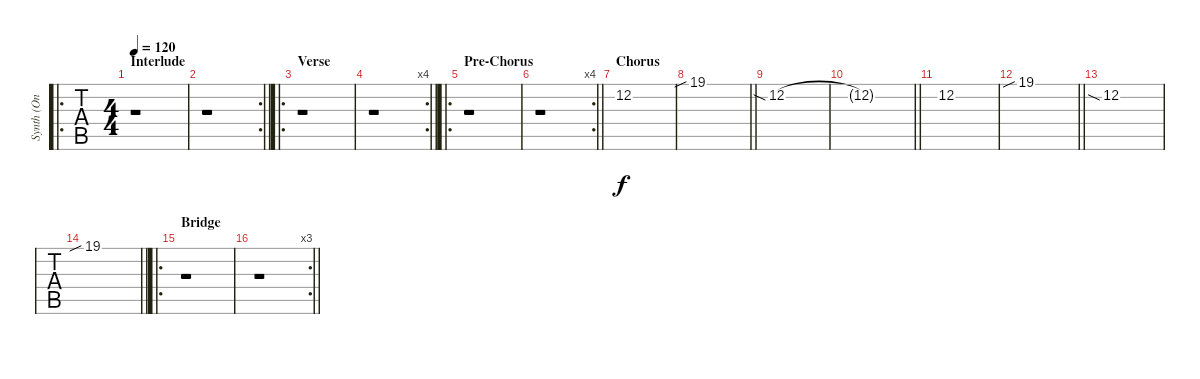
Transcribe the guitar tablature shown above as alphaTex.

\track ("Synth (On Nick McCarthy's Guitar)" "Synth (On ") {instrument guitarharmonics}
\staff {tabs}
\tuning (E4 B3 G3 D3 A2 E2) {hide}
\ro
\ts (4 4)
\section ("" "Interlude")
\tempo 120
\clef g2
\ks c
r.1{dy f} |
\rc 2
\barLineRight lightlight
r.1 |
\ro
\section ("" "Verse")
r.1 |
\rc 4
\barLineRight lightlight
r.1 |
\ro
\section ("" "Pre-Chorus")
r.1 |
\rc 4
\barLineRight lightlight
r.1 |
\section ("" "Chorus")
12.2.1 |
\barLineRight lightlight
19.1{sib}.1 |
12.2{sia}.1 |
\barLineRight lightlight
12.2{t}.1 |
12.2.1 |
\barLineRight lightlight
19.1{sib}.1 |
12.2{sia}.1 |
\barLineRight lightlight
19.1{sib}.1 |
\ro
\section ("" "Bridge")
r.1 |
\rc 3
\barLineRight lightlight
r.1
